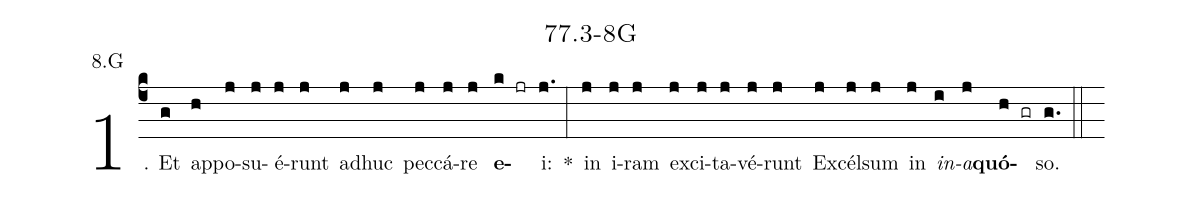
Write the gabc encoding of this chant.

name: 77.3-8G;
annotation: 8.G;
%%
(c4)1. Et(g) ap(h)po(j)su(j)é(j)runt(j) ad(j)huc(j) pec(j)cá(j)re(j) <b>e</b>(k jr)i:(j.) *(:) in(j) i(j)ram(j) ex(j)ci(j)ta(j)vé(j)runt(j) Ex(j)cél(j)sum(j) in(j) <i>in</i>(i)<i>a</i>(j)<b>quó</b>(h gr)so.(g.) (::)


%E(j) u(j) o(i) u(j) a(h) e.(g.) (::)
